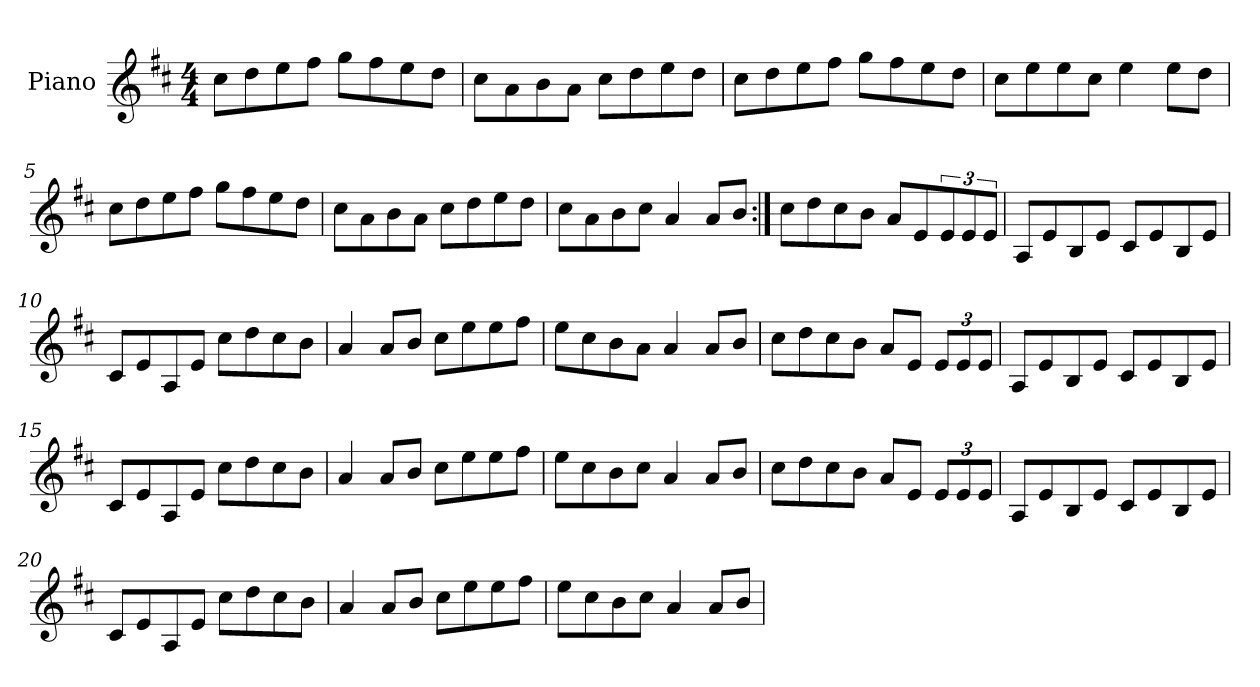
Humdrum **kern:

**kern
*part1
*staff1
*I"Piano
*I'Pno
*clefG2
*k[f#c#]
*A:mix
*M4/4
=1
8cc#\L
8dd\
8ee\
8ff#\J
8gg\L
8ff#\
8ee\
8dd\J
=2
8cc#\L
8a\
8b\
8a\J
8cc#\L
8dd\
8ee\
8dd\J
=3
8cc#\L
8dd\
8ee\
8ff#\J
8gg\L
8ff#\
8ee\
8dd\J
=4
8cc#\L
8ee\
8ee\
8cc#\J
4ee\
8ee\L
8dd\J
!!LO:LB:g=z
=5
8cc#\L
8dd\
8ee\
8ff#\J
8gg\L
8ff#\
8ee\
8dd\J
=6
8cc#\L
8a\
8b\
8a\J
8cc#\L
8dd\
8ee\
8dd\J
=7
8cc#\L
8a\
8b\
8cc#\J
4a/
8a/L
8b/J
=8:|!
8cc#\L
8dd\
8cc#\
8b\J
8a/L
8e/
12e/
12e/
12e/J
!!LO:LB:g=z
=9
8A/L
8e/
8B/
8e/J
8c#/L
8e/
8B/
8e/J
=10
8c#/L
8e/
8A/
8e/J
8cc#\L
8dd\
8cc#\
8b\J
=11
4a/
8a/L
8b/J
8cc#\L
8ee\
8ee\
8ff#\J
=12
8ee\L
8cc#\
8b\
8a\J
4a/
8a/L
8b/J
!!LO:LB:g=z
=13
8cc#\L
8dd\
8cc#\
8b\J
8a/L
8e/J
12e/L
12e/
12e/J
=14
8A/L
8e/
8B/
8e/J
8c#/L
8e/
8B/
8e/J
=15
8c#/L
8e/
8A/
8e/J
8cc#\L
8dd\
8cc#\
8b\J
=16
4a/
8a/L
8b/J
8cc#\L
8ee\
8ee\
8ff#\J
!!LO:LB:g=z
=17
8ee\L
8cc#\
8b\
8cc#\J
4a/
8a/L
8b/J
=18
8cc#\L
8dd\
8cc#\
8b\J
8a/L
8e/J
12e/L
12e/
12e/J
=19
8A/L
8e/
8B/
8e/J
8c#/L
8e/
8B/
8e/J
=20
8c#/L
8e/
8A/
8e/J
8cc#\L
8dd\
8cc#\
8b\J
!!LO:LB:g=z
=21
4a/
8a/L
8b/J
8cc#\L
8ee\
8ee\
8ff#\J
=22
8ee\L
8cc#\
8b\
8cc#\J
4a/
8a/L
8b/J
=
*-
